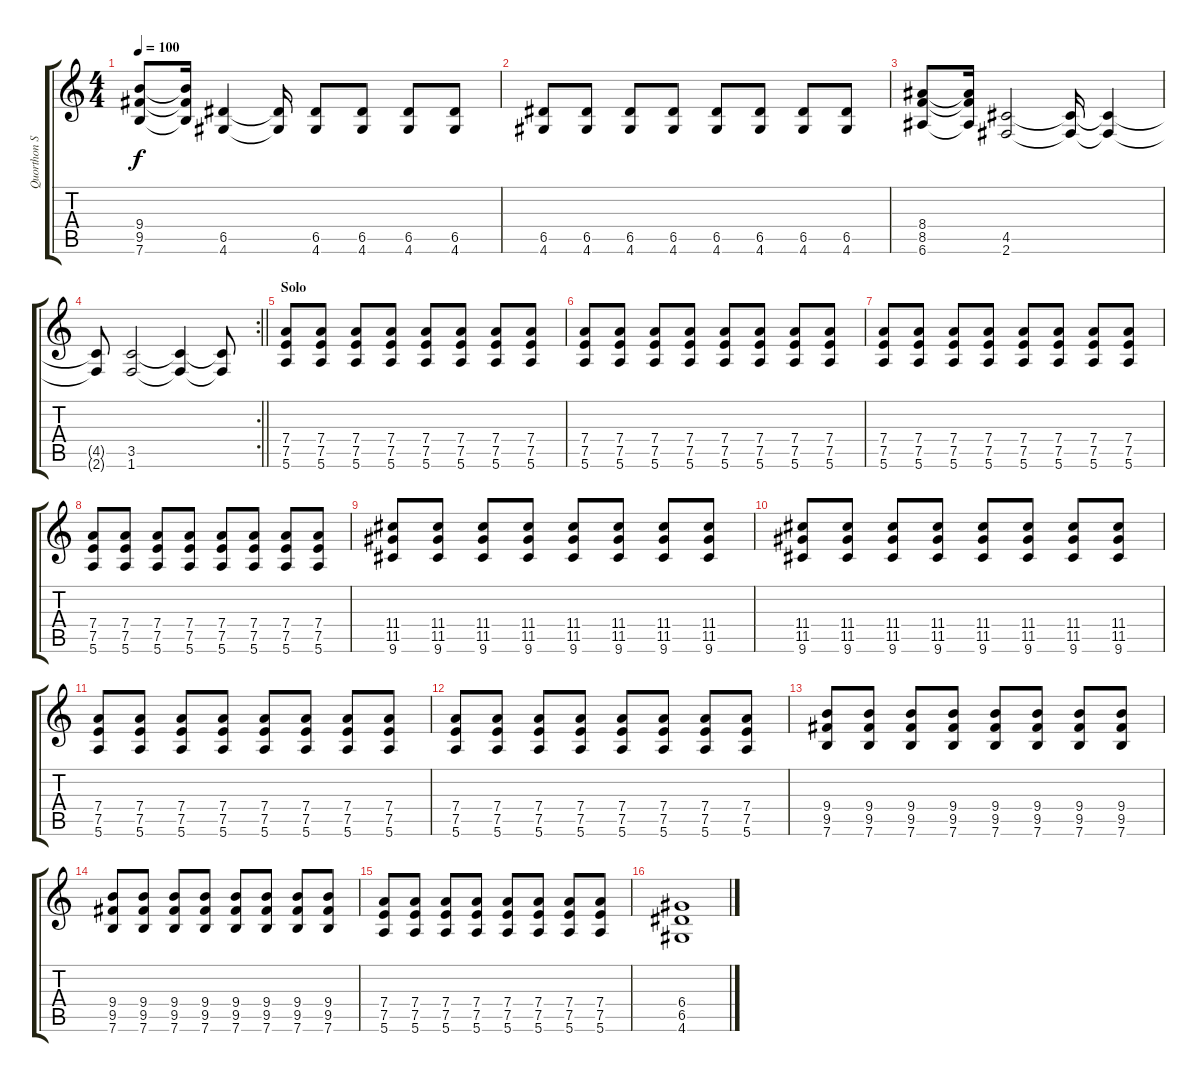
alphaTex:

\track ("Quorthon Seth" "Quorthon S") {instrument distortionguitar}
\staff {score tabs}
\tuning (E4 B3 G3 D3 A2 E2) {hide}
\ts (4 4)
\tempo 100
\clef g2
\ks c
(9.4 9.5 7.6).8{dy f} (9.4{t} 9.5{t} 7.6{t}).16 (6.5 4.6).4 (6.5{t} 4.6{t}).16 (6.5 4.6).8 (6.5 4.6).8 (6.5 4.6).8 (6.5 4.6).8 |
(6.5 4.6).8 (6.5 4.6).8 (6.5 4.6).8 (6.5 4.6).8 (6.5 4.6).8 (6.5 4.6).8 (6.5 4.6).8 (6.5 4.6).8 |
(8.4 8.5 6.6).8 (8.4{t} 8.5{t} 6.6{t}).16 (4.5 2.6).2 (4.5{t} 2.6{t}).16 (4.5{t} 2.6{t}).4 |
\rc 2
\barLineRight lightlight
(4.5{t} 2.6{t}).8 (3.5 1.6).2 (3.5{t} 1.6{t}).4 (3.5{t} 1.6{t}).8 |
\section ("" "Solo")
(7.4 7.5 5.6).8 (7.4 7.5 5.6).8 (7.4 7.5 5.6).8 (7.4 7.5 5.6).8 (7.4 7.5 5.6).8 (7.4 7.5 5.6).8 (7.4 7.5 5.6).8 (7.4 7.5 5.6).8 |
(7.4 7.5 5.6).8 (7.4 7.5 5.6).8 (7.4 7.5 5.6).8 (7.4 7.5 5.6).8 (7.4 7.5 5.6).8 (7.4 7.5 5.6).8 (7.4 7.5 5.6).8 (7.4 7.5 5.6).8 |
(7.4 7.5 5.6).8 (7.4 7.5 5.6).8 (7.4 7.5 5.6).8 (7.4 7.5 5.6).8 (7.4 7.5 5.6).8 (7.4 7.5 5.6).8 (7.4 7.5 5.6).8 (7.4 7.5 5.6).8 |
(7.4 7.5 5.6).8 (7.4 7.5 5.6).8 (7.4 7.5 5.6).8 (7.4 7.5 5.6).8 (7.4 7.5 5.6).8 (7.4 7.5 5.6).8 (7.4 7.5 5.6).8 (7.4 7.5 5.6).8 |
(11.4 11.5 9.6).8 (11.4 11.5 9.6).8 (11.4 11.5 9.6).8 (11.4 11.5 9.6).8 (11.4 11.5 9.6).8 (11.4 11.5 9.6).8 (11.4 11.5 9.6).8 (11.4 11.5 9.6).8 |
(11.4 11.5 9.6).8 (11.4 11.5 9.6).8 (11.4 11.5 9.6).8 (11.4 11.5 9.6).8 (11.4 11.5 9.6).8 (11.4 11.5 9.6).8 (11.4 11.5 9.6).8 (11.4 11.5 9.6).8 |
(7.4 7.5 5.6).8 (7.4 7.5 5.6).8 (7.4 7.5 5.6).8 (7.4 7.5 5.6).8 (7.4 7.5 5.6).8 (7.4 7.5 5.6).8 (7.4 7.5 5.6).8 (7.4 7.5 5.6).8 |
(7.4 7.5 5.6).8 (7.4 7.5 5.6).8 (7.4 7.5 5.6).8 (7.4 7.5 5.6).8 (7.4 7.5 5.6).8 (7.4 7.5 5.6).8 (7.4 7.5 5.6).8 (7.4 7.5 5.6).8 |
(9.4 9.5 7.6).8 (9.4 9.5 7.6).8 (9.4 9.5 7.6).8 (9.4 9.5 7.6).8 (9.4 9.5 7.6).8 (9.4 9.5 7.6).8 (9.4 9.5 7.6).8 (9.4 9.5 7.6).8 |
(9.4 9.5 7.6).8 (9.4 9.5 7.6).8 (9.4 9.5 7.6).8 (9.4 9.5 7.6).8 (9.4 9.5 7.6).8 (9.4 9.5 7.6).8 (9.4 9.5 7.6).8 (9.4 9.5 7.6).8 |
(7.4 7.5 5.6).8 (7.4 7.5 5.6).8 (7.4 7.5 5.6).8 (7.4 7.5 5.6).8 (7.4 7.5 5.6).8 (7.4 7.5 5.6).8 (7.4 7.5 5.6).8 (7.4 7.5 5.6).8 |
(6.4 6.5 4.6).1
